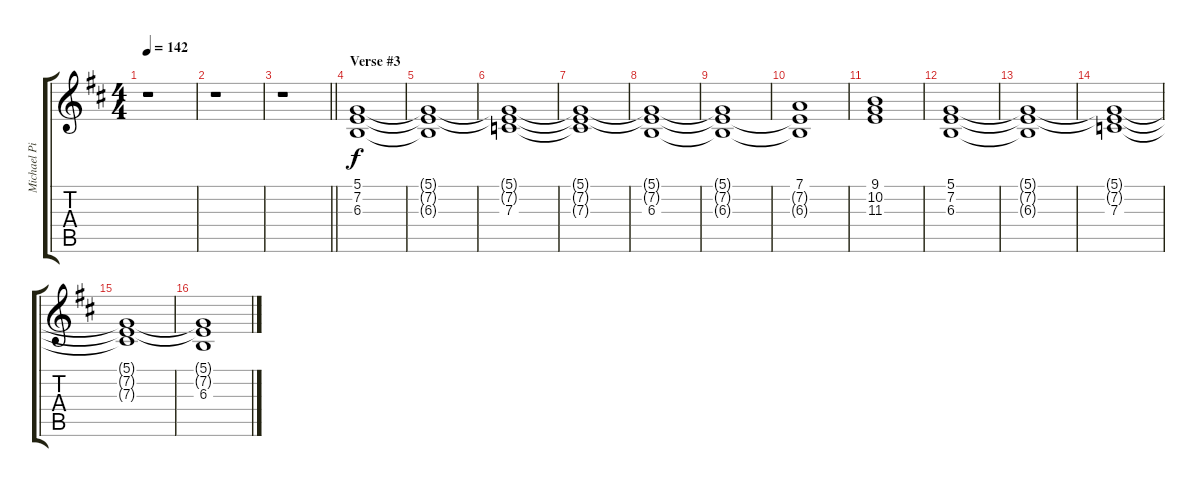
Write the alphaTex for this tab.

\track ("Michael Pinella (string)" "Michael Pi") {instrument stringensemble1}
\staff {score tabs}
\tuning (D4 A3 F3 C3 G2 D2) {hide}
\ts (4 4)
\tempo 142
\clef g2
\ks bminor
r.1{dy f} |
r.1 |
\barLineRight lightlight
r.1 |
\section ("" "Verse #3")
(5.1 7.2 6.3).1 |
(5.1{t} 7.2{t} 6.3{t}).1 |
(5.1{t} 7.2{t} 7.3).1 |
(5.1{t} 7.2{t} 7.3{t}).1 |
(5.1{t} 7.2{t} 6.3).1 |
(5.1{t} 7.2{t} 6.3{t}).1 |
(7.1 7.2{t} 6.3{t}).1 |
(9.1 10.2 11.3).1 |
(5.1 7.2 6.3).1 |
(5.1{t} 7.2{t} 6.3{t}).1 |
(5.1{t} 7.2{t} 7.3).1 |
(5.1{t} 7.2{t} 7.3{t}).1 |
(5.1{t} 7.2{t} 6.3).1
